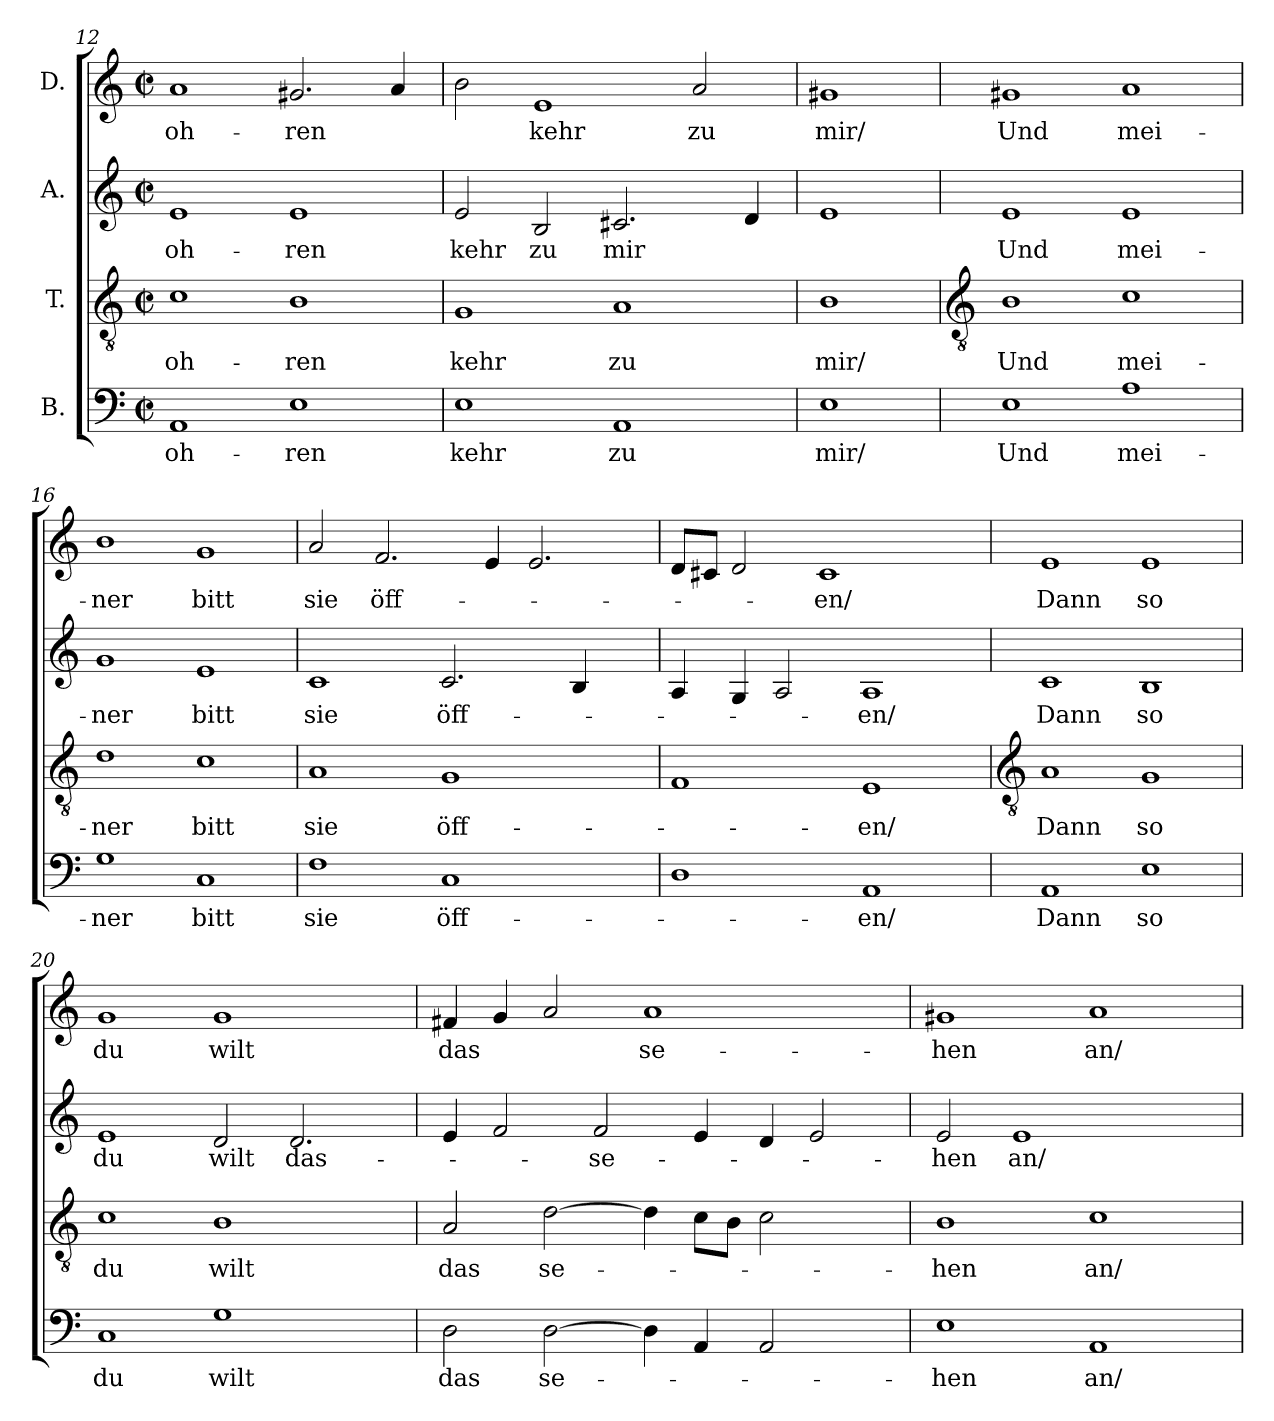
**kern	**text	**kern	**text	**kern	**text	**kern	**text
*part4	*part4	*part3	*part3	*part2	*part2	*part1	*part1
*staff4	*staff4	*staff3	*staff3	*staff2	*staff2	*staff1	*staff1
*I"B.	*	*I"T.	*	*I"A.	*	*I"D.	*
*clefF4	*	*clefGv2	*	*clefG2	*	*clefG2	*
*k[]	*	*k[]	*	*k[]	*	*k[]	*
*C:	*	*C:	*	*C:	*	*C:	*
*M4/2	*	*M4/2	*	*M4/2	*	*M4/2	*
*met(c|)	*	*met(c|)	*	*met(c|)	*	*met(c|)	*
=12	=12	=12	=12	=12	=12	=12	=12
!	!LO:LY:b	!	!LO:LY:b	!	!LO:LY:b	!	!LO:LY:b
1AA	oh-	1c	oh-	1e	oh-	1a	oh-
!	!LO:LY:b	!	!LO:LY:b	!	!LO:LY:b	!	!LO:LY:b
1E	-ren	1B	-ren	1e	-ren	2.g#X	-ren
.	.	.	.	.	.	4a	.
=13	=13	=13	=13	=13	=13	=13	=13
!	!LO:LY:b	!	!LO:LY:b	!	!LO:LY:b	!	!
1E	kehr	1G	kehr	2e	kehr	2b	.
!	!	!	!	!	!LO:LY:b	!	!LO:LY:b
.	.	.	.	2B	zu	1e	kehr
!	!LO:LY:b	!	!LO:LY:b	!	!LO:LY:b	!	!
1AA	zu	1A	zu	2.c#X	mir	.	.
!	!	!	!	!	!	!	!LO:LY:b
.	.	.	.	.	.	2a	zu
.	.	.	.	4d	.	.	.
=14	=14	=14	=14	=14	=14	=14	=14
!	!LO:LY:b	!	!LO:LY:b	!	!	!	!LO:LY:b
1E	mir/	1B	mir/	1e	.	1g#X	mir/
!!LO:LB:g=z
=15	=15	=15	=15	=15	=15	=15	=15
*	*	*clefGv2	*	*	*	*	*
!	!LO:LY:b	!	!LO:LY:b	!	!LO:LY:b	!	!LO:LY:b
1E	Und	1B	Und	1e	Und	1g#X	Und
!	!LO:LY:b	!	!LO:LY:b	!	!LO:LY:b	!	!LO:LY:b
1A	mei-	1c	mei-	1e	mei-	1a	mei-
=16	=16	=16	=16	=16	=16	=16	=16
!	!LO:LY:b	!	!LO:LY:b	!	!LO:LY:b	!	!LO:LY:b
1G	-ner	1d	-ner	1g	-ner	1b	-ner
!	!LO:LY:b	!	!LO:LY:b	!	!LO:LY:b	!	!LO:LY:b
1C	bitt	1c	bitt	1e	bitt	1g	bitt
=17	=17	=17	=17	=17	=17	=17	=17
!	!LO:LY:b	!	!LO:LY:b	!	!LO:LY:b	!	!LO:LY:b
1F	sie	1A	sie	1c	sie	2a	sie
!	!	!	!	!	!	!	!LO:LY:b
.	.	.	.	.	.	2.f	öff-
!	!LO:LY:b	!	!LO:LY:b	!	!LO:LY:b	!	!
1C	öff-	1G	öff-	2.c	öff-	.	.
.	.	.	.	.	.	4e	.
.	.	.	.	.	.	2.e	.
.	.	.	.	4B	.	.	.
4ryy	.	4ryy	.	4ryy	.	.	.
=18	=18	=18	=18	=18	=18	=18	=18
1D	.	1F	.	4A	.	8dL	.
.	.	.	.	.	.	8c#XJ	.
.	.	.	.	4G	.	2d	.
.	.	.	.	2A	.	.	.
!	!	!	!	!	!	!	!LO:LY:b
.	.	.	.	.	.	1c#	-en/
!	!LO:LY:b	!	!LO:LY:b	!	!LO:LY:b	!	!
1AA	-en/	1E	-en/	1A	-en/	.	.
.	.	.	.	.	.	4ryy	.
!!LO:LB:g=z
=19	=19	=19	=19	=19	=19	=19	=19
*	*	*clefGv2	*	*	*	*	*
!	!LO:LY:b	!	!LO:LY:b	!	!LO:LY:b	!	!LO:LY:b
1AA	Dann	1A	Dann	1c	Dann	1e	Dann
!	!LO:LY:b	!	!LO:LY:b	!	!LO:LY:b	!	!LO:LY:b
1E	so	1G	so	1B	so	1e	so
=20	=20	=20	=20	=20	=20	=20	=20
!	!LO:LY:b	!	!LO:LY:b	!	!LO:LY:b	!	!LO:LY:b
1C	du	1c	du	1e	du	1g	du
!	!LO:LY:b	!	!LO:LY:b	!	!LO:LY:b	!	!LO:LY:b
1G	wilt	1B	wilt	2d	wilt	1g	wilt
!	!	!	!	!	!LO:LY:b	!	!
.	.	.	.	2.d	das-	.	.
4ryy	.	4ryy	.	.	.	4ryy	.
=21	=21	=21	=21	=21	=21	=21	=21
!	!LO:LY:b	!	!LO:LY:b	!	!	!	!LO:LY:b
2D	das	2A	das	4e	.	4f#X	das
.	.	.	.	2f	.	4g	.
!	!LO:LY:b	!	!LO:LY:b	!	!	!	!
[2D	se-	[2d	se-	.	.	2a	.
!	!	!	!	!	!LO:LY:b	!	!
.	.	.	.	2f	-se-	.	.
!	!	!	!	!	!	!	!LO:LY:b
4D]	.	4d]	.	.	.	1a	se-
4AA	.	8cL	.	4e	.	.	.
.	.	8BJ	.	.	.	.	.
2AA	.	2c	.	4d	.	.	.
.	.	.	.	2e	.	.	.
4ryy	.	4ryy	.	.	.	4ryy	.
=22	=22	=22	=22	=22	=22	=22	=22
!	!LO:LY:b	!	!LO:LY:b	!	!LO:LY:b	!	!LO:LY:b
1E	-hen	1B	-hen	2e	-hen	1g#X	-hen
!	!	!	!	!	!LO:LY:b	!	!
.	.	.	.	1e	an/	.	.
!	!LO:LY:b	!	!LO:LY:b	!	!	!	!LO:LY:b
1AA	an/	1c	an/	.	.	1a	an/
.	.	.	.	2ryy	.	.	.
=	=	=	=	=	=	=	=
*-	*-	*-	*-	*-	*-	*-	*-
